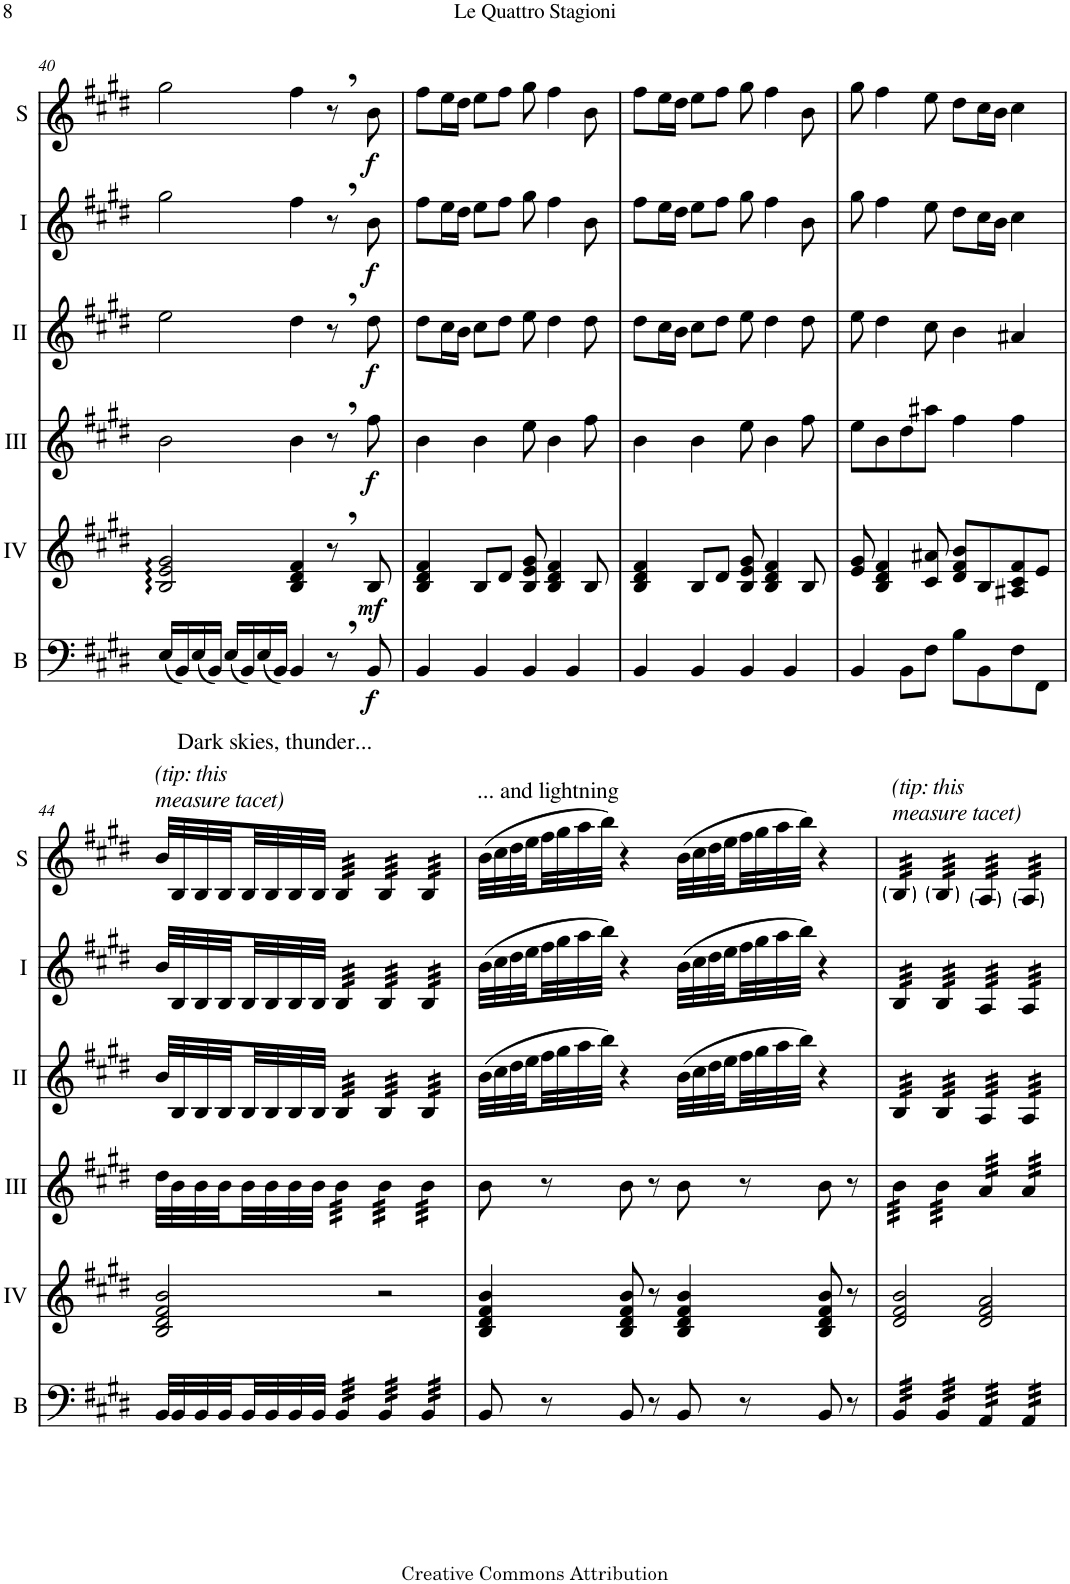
**kern	**dynam	**kern	**dynam	**kern	**dynam	**kern	**dynam	**kern	**dynam	**kern	**dynam
*part6	*part6	*part5	*part5	*part4	*part4	*part3	*part3	*part2	*part2	*part1	*part1
*staff6	*staff6	*staff5	*staff5	*staff4	*staff4	*staff3	*staff3	*staff2	*staff2	*staff1	*staff1
*I"Bass	*	*I"Acc. 4	*	*I"Acc. 3	*	*I"Acc. 2	*	*I"Acc. 1	*	*I"Solo	*
*I'B	*	*	*	*	*	*	*	*	*	*I'S	*
!!LO:PB:g=z
*clefF4	*	*clefG2	*	*clefG2	*	*clefG2	*	*clefG2	*	*clefG2	*
*Trd7c12	*	*	*	*Trd7c12	*	*	*	*	*	*	*
*k[f#c#g#d#]	*	*k[f#c#g#d#]	*	*k[f#c#g#d#]	*	*k[f#c#g#d#]	*	*k[f#c#g#d#]	*	*k[f#c#g#d#]	*
*M4/4	*	*M4/4	*	*M4/4	*	*M4/4	*	*M4/4	*	*M4/4	*
*met(c)	*	*met(c)	*	*met(c)	*	*met(c)	*	*met(c)	*	*met(c)	*
=40	=40	=40	=40	=40	=40	=40	=40	=40	=40	=40	=40
(16E/LL	.	2B/ 2e/ 2g#/	.	2b\	.	2ee\	.	2gg#\	.	2gg#\	.
16BB/)	.	.	.	.	.	.	.	.	.	.	.
(16E/	.	.	.	.	.	.	.	.	.	.	.
16BB/JJ)	.	.	.	.	.	.	.	.	.	.	.
(16E/LL	.	.	.	.	.	.	.	.	.	.	.
16BB/)	.	.	.	.	.	.	.	.	.	.	.
(16E/	.	.	.	.	.	.	.	.	.	.	.
16BB/JJ)	.	.	.	.	.	.	.	.	.	.	.
4BB/	.	4B/ 4d#/ 4f#/	.	4b\	.	4dd#\	.	4ff#\	.	4ff#\	.
8r	.	8r	.	8r	.	8r	.	8r	.	8r	.
!	!LO:DY:b	!	!LO:DY:b	!	!LO:DY:b	!	!LO:DY:b	!	!LO:DY:b	!	!LO:DY:b
8BB/	f	8B/	mf	8ff#\	f	8dd#\	f	8b\	f	8b\	f
=41	=41	=41	=41	=41	=41	=41	=41	=41	=41	=41	=41
4BB/	.	4B/ 4d#/ 4f#/	.	4b\	.	8dd#\L	.	8ff#\L	.	8ff#\L	.
.	.	.	.	.	.	16cc#\L	.	16ee\L	.	16ee\L	.
.	.	.	.	.	.	16b\JJ	.	16dd#\JJ	.	16dd#\JJ	.
4BB/	.	8B/L	.	4b\	.	8cc#\L	.	8ee\L	.	8ee\L	.
.	.	8d#/J	.	.	.	8dd#\J	.	8ff#\J	.	8ff#\J	.
4BB/	.	8B/ 8e/ 8g#/	.	8ee\	.	8ee\	.	8gg#\	.	8gg#\	.
.	.	4B/ 4d#/ 4f#/	.	4b\	.	4dd#\	.	4ff#\	.	4ff#\	.
4BB/	.	.	.	.	.	.	.	.	.	.	.
.	.	8B/	.	8ff#\	.	8dd#\	.	8b\	.	8b\	.
=42	=42	=42	=42	=42	=42	=42	=42	=42	=42	=42	=42
4BB/	.	4B/ 4d#/ 4f#/	.	4b\	.	8dd#\L	.	8ff#\L	.	8ff#\L	.
.	.	.	.	.	.	16cc#\L	.	16ee\L	.	16ee\L	.
.	.	.	.	.	.	16b\JJ	.	16dd#\JJ	.	16dd#\JJ	.
4BB/	.	8B/L	.	4b\	.	8cc#\L	.	8ee\L	.	8ee\L	.
.	.	8d#/J	.	.	.	8dd#\J	.	8ff#\J	.	8ff#\J	.
4BB/	.	8B/ 8e/ 8g#/	.	8ee\	.	8ee\	.	8gg#\	.	8gg#\	.
.	.	4B/ 4d#/ 4f#/	.	4b\	.	4dd#\	.	4ff#\	.	4ff#\	.
4BB/	.	.	.	.	.	.	.	.	.	.	.
.	.	8B/	.	8ff#\	.	8dd#\	.	8b\	.	8b\	.
=43	=43	=43	=43	=43	=43	=43	=43	=43	=43	=43	=43
4BB/	.	8e/ 8g#/	.	8ee\L	.	8ee\	.	8gg#\	.	8gg#\	.
.	.	4B/ 4d#/ 4f#/	.	8b\	.	4dd#\	.	4ff#\	.	4ff#\	.
8BB\L	.	.	.	8dd#\	.	.	.	.	.	.	.
8F#\J	.	8c#/ 8a#X/	.	8aa#X\J	.	8cc#\	.	8ee\	.	8ee\	.
8B\L	.	8d#/ 8f#/ 8b/L	.	4ff#\	.	4b\	.	8dd#\L	.	8dd#\L	.
8BB\	.	8B/	.	.	.	.	.	16cc#\L	.	16cc#\L	.
.	.	.	.	.	.	.	.	16b\JJ	.	16b\JJ	.
8F#\	.	8A#X/ 8c#/ 8f#/	.	4ff#\	.	4a#X/	.	4cc#\	.	4cc#\	.
8FF#\J	.	8e/J	.	.	.	.	.	.	.	.	.
!!LO:LB:g=z
=44	=44	=44	=44	=44	=44	=44	=44	=44	=44	=44	=44
!	!	!	!	!	!	!	!	!	!	!LO:TX:a:t=Dark skies, thunder...	!
!	!	!	!	!	!	!	!	!	!	!LO:TX:a:i:t=(tip&colon; this	!
!	!	!	!	!	!	!	!	!	!	!LO:TX:a:t=measure tacet)	!
32BB/LLL	.	2B/ 2d#/ 2f#/ 2b/	.	32dd#\LLL	.	32b/LLL	.	32b/LLL	.	32b/LLL	.
32BB/	.	.	.	32b\	.	32B/	.	32B/	.	32B/	.
32BB/	.	.	.	32b\	.	32B/	.	32B/	.	32B/	.
32BB/	.	.	.	32b\	.	32B/	.	32B/	.	32B/	.
32BB/	.	.	.	32b\	.	32B/	.	32B/	.	32B/	.
32BB/	.	.	.	32b\	.	32B/	.	32B/	.	32B/	.
32BB/	.	.	.	32b\	.	32B/	.	32B/	.	32B/	.
32BB/JJJ	.	.	.	32b\JJJ	.	32B/JJJ	.	32B/JJJ	.	32B/JJJ	.
*tremolo	*	*	*	*	*	*	*	*	*	*	*
*	*	*	*	*tremolo	*	*	*	*	*	*	*
*	*	*	*	*	*	*tremolo	*	*	*	*	*
*	*	*	*	*	*	*	*	*tremolo	*	*	*
*	*	*	*	*	*	*	*	*	*	*tremolo	*
32BB/LLL	.	.	.	32b\LLL	.	32B/LLL	.	32B/LLL	.	32B/LLL	.
32BB/	.	.	.	32b\	.	32B/	.	32B/	.	32B/	.
32BB/	.	.	.	32b\	.	32B/	.	32B/	.	32B/	.
32BB/	.	.	.	32b\	.	32B/	.	32B/	.	32B/	.
32BB/	.	.	.	32b\	.	32B/	.	32B/	.	32B/	.
32BB/	.	.	.	32b\	.	32B/	.	32B/	.	32B/	.
32BB/	.	.	.	32b\	.	32B/	.	32B/	.	32B/	.
32BB/JJJ	.	.	.	32b\JJJ	.	32B/JJJ	.	32B/JJJ	.	32B/JJJ	.
32BB/LLL	.	2r	.	32b\LLL	.	32B/LLL	.	32B/LLL	.	32B/LLL	.
32BB/	.	.	.	32b\	.	32B/	.	32B/	.	32B/	.
32BB/	.	.	.	32b\	.	32B/	.	32B/	.	32B/	.
32BB/	.	.	.	32b\	.	32B/	.	32B/	.	32B/	.
32BB/	.	.	.	32b\	.	32B/	.	32B/	.	32B/	.
32BB/	.	.	.	32b\	.	32B/	.	32B/	.	32B/	.
32BB/	.	.	.	32b\	.	32B/	.	32B/	.	32B/	.
32BB/JJJ	.	.	.	32b\JJJ	.	32B/JJJ	.	32B/JJJ	.	32B/JJJ	.
32BB/LLL	.	.	.	32b\LLL	.	32B/LLL	.	32B/LLL	.	32B/LLL	.
32BB/	.	.	.	32b\	.	32B/	.	32B/	.	32B/	.
32BB/	.	.	.	32b\	.	32B/	.	32B/	.	32B/	.
32BB/	.	.	.	32b\	.	32B/	.	32B/	.	32B/	.
32BB/	.	.	.	32b\	.	32B/	.	32B/	.	32B/	.
32BB/	.	.	.	32b\	.	32B/	.	32B/	.	32B/	.
32BB/	.	.	.	32b\	.	32B/	.	32B/	.	32B/	.
32BB/JJJ	.	.	.	32b\JJJ	.	32B/JJJ	.	32B/JJJ	.	32B/JJJ	.
*	*	*	*	*	*	*	*	*	*	*Xtremolo	*
*	*	*	*	*	*	*	*	*Xtremolo	*	*	*
*	*	*	*	*	*	*Xtremolo	*	*	*	*	*
*	*	*	*	*Xtremolo	*	*	*	*	*	*	*
*Xtremolo	*	*	*	*	*	*	*	*	*	*	*
=45	=45	=45	=45	=45	=45	=45	=45	=45	=45	=45	=45
!	!	!	!	!	!	!	!	!	!	!LO:TX:a:t=... and lightning	!
8BB/	.	4B/ 4d#/ 4f#/ 4b/	.	8b\	.	(32b\LLL	.	(32b\LLL	.	(32b\LLL	.
.	.	.	.	.	.	32cc#\	.	32cc#\	.	32cc#\	.
.	.	.	.	.	.	32dd#\	.	32dd#\	.	32dd#\	.
.	.	.	.	.	.	32ee\	.	32ee\	.	32ee\	.
8r	.	.	.	8r	.	32ff#\	.	32ff#\	.	32ff#\	.
.	.	.	.	.	.	32gg#\	.	32gg#\	.	32gg#\	.
.	.	.	.	.	.	32aa\	.	32aa\	.	32aa\	.
.	.	.	.	.	.	32bb\JJJ)	.	32bb\JJJ)	.	32bb\JJJ)	.
8BB/	.	8B/ 8d#/ 8f#/ 8b/	.	8b\	.	4r	.	4r	.	4r	.
8r	.	8r	.	8r	.	.	.	.	.	.	.
8BB/	.	4B/ 4d#/ 4f#/ 4b/	.	8b\	.	(32b\LLL	.	(32b\LLL	.	(32b\LLL	.
.	.	.	.	.	.	32cc#\	.	32cc#\	.	32cc#\	.
.	.	.	.	.	.	32dd#\	.	32dd#\	.	32dd#\	.
.	.	.	.	.	.	32ee\	.	32ee\	.	32ee\	.
8r	.	.	.	8r	.	32ff#\	.	32ff#\	.	32ff#\	.
.	.	.	.	.	.	32gg#\	.	32gg#\	.	32gg#\	.
.	.	.	.	.	.	32aa\	.	32aa\	.	32aa\	.
.	.	.	.	.	.	32bb\JJJ)	.	32bb\JJJ)	.	32bb\JJJ)	.
8BB/	.	8B/ 8d#/ 8f#/ 8b/	.	8b\	.	4r	.	4r	.	4r	.
8r	.	8r	.	8r	.	.	.	.	.	.	.
=46	=46	=46	=46	=46	=46	=46	=46	=46	=46	=46	=46
!	!	!	!	!	!	!	!	!	!	!LO:TX:a:i:t=(tip&colon; this	!
!	!	!	!	!	!	!	!	!	!	!LO:TX:a:t=measure tacet)	!
*tremolo	*	*	*	*	*	*	*	*	*	*	*
*	*	*	*	*tremolo	*	*	*	*	*	*	*
*	*	*	*	*	*	*tremolo	*	*	*	*	*
*	*	*	*	*	*	*	*	*tremolo	*	*	*
*	*	*	*	*	*	*	*	*	*	*tremolo	*
32BB/LLL	.	2d#/ 2f#/ 2b/	.	32b\LLL	.	32B/LLL	.	32B/LLL	.	32B/LLL	.
32BB/	.	.	.	32b\	.	32B/	.	32B/	.	32B/	.
32BB/	.	.	.	32b\	.	32B/	.	32B/	.	32B/	.
32BB/	.	.	.	32b\	.	32B/	.	32B/	.	32B/	.
32BB/	.	.	.	32b\	.	32B/	.	32B/	.	32B/	.
32BB/	.	.	.	32b\	.	32B/	.	32B/	.	32B/	.
32BB/	.	.	.	32b\	.	32B/	.	32B/	.	32B/	.
32BB/JJJ	.	.	.	32b\JJJ	.	32B/JJJ	.	32B/JJJ	.	32B/JJJ	.
32BB/LLL	.	.	.	32b\LLL	.	32B/LLL	.	32B/LLL	.	32B/LLL	.
32BB/	.	.	.	32b\	.	32B/	.	32B/	.	32B/	.
32BB/	.	.	.	32b\	.	32B/	.	32B/	.	32B/	.
32BB/	.	.	.	32b\	.	32B/	.	32B/	.	32B/	.
32BB/	.	.	.	32b\	.	32B/	.	32B/	.	32B/	.
32BB/	.	.	.	32b\	.	32B/	.	32B/	.	32B/	.
32BB/	.	.	.	32b\	.	32B/	.	32B/	.	32B/	.
32BB/JJJ	.	.	.	32b\JJJ	.	32B/JJJ	.	32B/JJJ	.	32B/JJJ	.
32AA/LLL	.	2d#/ 2f#/ 2a/	.	32a/LLL	.	32A/LLL	.	32A/LLL	.	32A/LLL	.
32AA/	.	.	.	32a/	.	32A/	.	32A/	.	32A/	.
32AA/	.	.	.	32a/	.	32A/	.	32A/	.	32A/	.
32AA/	.	.	.	32a/	.	32A/	.	32A/	.	32A/	.
32AA/	.	.	.	32a/	.	32A/	.	32A/	.	32A/	.
32AA/	.	.	.	32a/	.	32A/	.	32A/	.	32A/	.
32AA/	.	.	.	32a/	.	32A/	.	32A/	.	32A/	.
32AA/JJJ	.	.	.	32a/JJJ	.	32A/JJJ	.	32A/JJJ	.	32A/JJJ	.
32AA/LLL	.	.	.	32a/LLL	.	32A/LLL	.	32A/LLL	.	32A/LLL	.
32AA/	.	.	.	32a/	.	32A/	.	32A/	.	32A/	.
32AA/	.	.	.	32a/	.	32A/	.	32A/	.	32A/	.
32AA/	.	.	.	32a/	.	32A/	.	32A/	.	32A/	.
32AA/	.	.	.	32a/	.	32A/	.	32A/	.	32A/	.
32AA/	.	.	.	32a/	.	32A/	.	32A/	.	32A/	.
32AA/	.	.	.	32a/	.	32A/	.	32A/	.	32A/	.
32AA/JJJ	.	.	.	32a/JJJ	.	32A/JJJ	.	32A/JJJ	.	32A/JJJ	.
*	*	*	*	*	*	*	*	*	*	*Xtremolo	*
*	*	*	*	*	*	*	*	*Xtremolo	*	*	*
*	*	*	*	*	*	*Xtremolo	*	*	*	*	*
*	*	*	*	*Xtremolo	*	*	*	*	*	*	*
*Xtremolo	*	*	*	*	*	*	*	*	*	*	*
=	=	=	=	=	=	=	=	=	=	=	=
*-	*-	*-	*-	*-	*-	*-	*-	*-	*-	*-	*-
